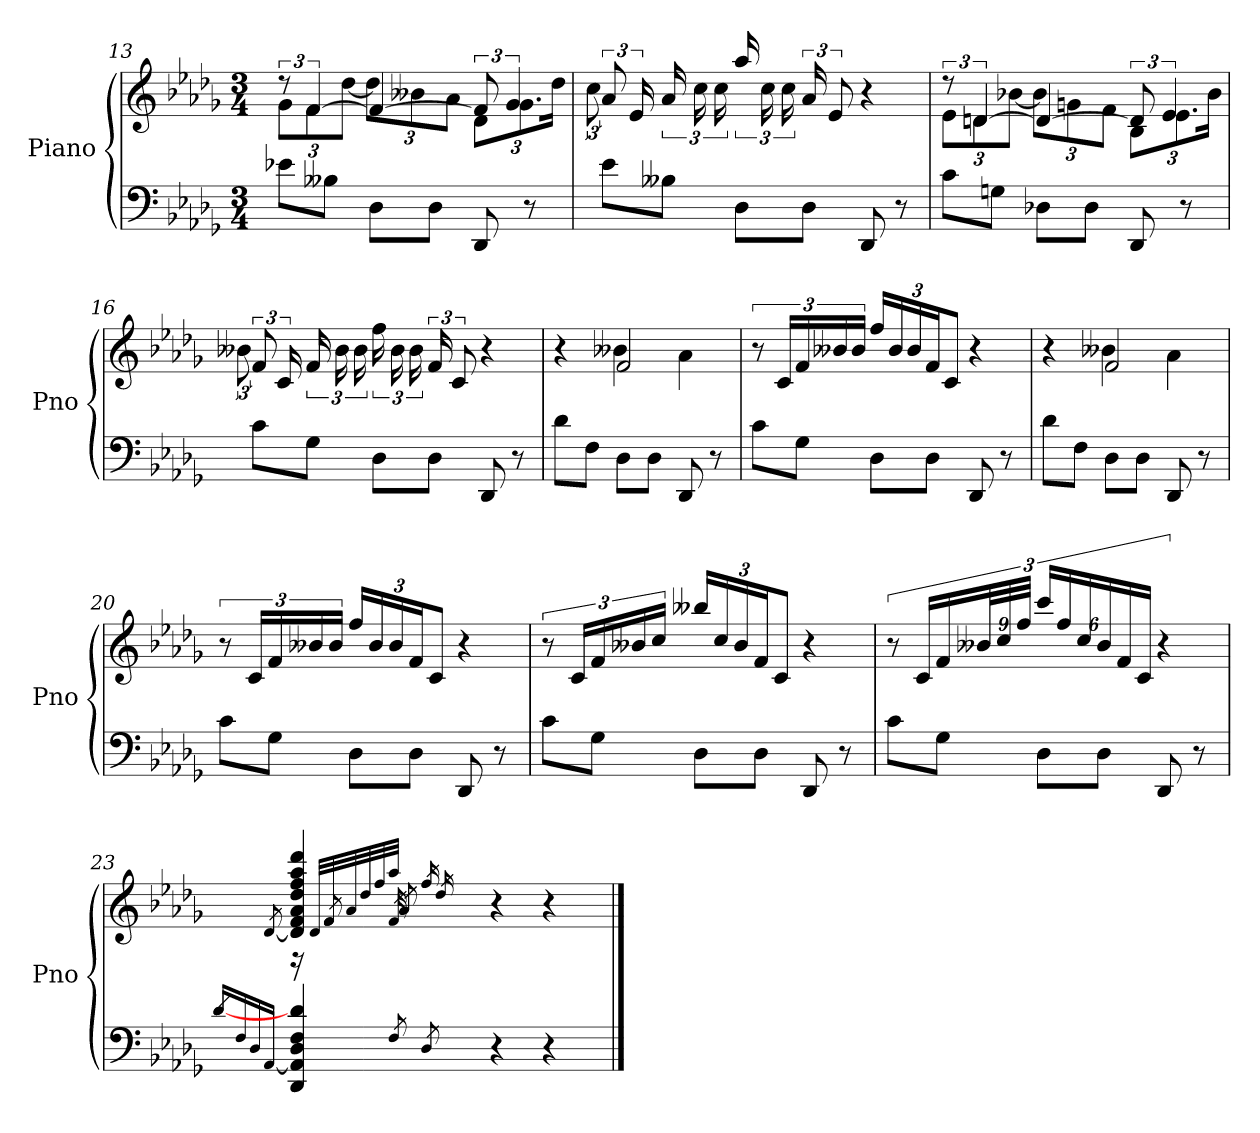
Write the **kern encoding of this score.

**kern	**kern
*part1	*part1
*staff2	*staff1
*I"Piano	*
*I'Pno	*
*clefF4	*clefG2
*k[b-e-a-d-g-]	*k[b-e-a-d-g-]
*D-:	*D-:
*M3/4	*M3/4
=13	=13
*	*^
8e-XL	12r	12g-L
.	[6f	12f
8B--XJ	.	.
.	.	[12dd-J
8D-L	4f_	12dd-L]
.	.	12b--X
8D-J	.	.
.	.	12a-J
8DD-	12f]	12d-L
.	6g-	12.g-
8r	.	.
.	.	24dd-Jk
=14	=14	=14
8e-L	12a-	12cc
.	24e-	3%2ryy
8B--XJ	24a-	.
.	24cc	.
.	24cc	.
8D-L	24aa-/	.
.	24cc	.
.	24cc	.
8D-J	24a-	.
.	12e-	.
8DD-	4r	.
8r	.	.
=15	=15	=15
8cL	12r	12e-L
.	[6dn	12dn
8GnJ	.	.
.	.	[12b-XJ
8D-XL	4d_	12b-L]
.	.	12gn
8D-J	.	.
.	.	12fJ
8DD-	12dn]	12B-L
.	6e-	12.e-
8r	.	.
.	.	24b-Jk
=16	=16	=16
8cL	12f	12b--X
.	24c	3%2ryy
8G-J	24f	.
.	24b--	.
.	24b--	.
8D-L	24ff	.
.	24b--	.
.	24b--	.
8D-J	24f	.
.	12c	.
8DD-	4r	.
8r	.	.
=17	=17	=17
8d-L	4r	4ryy
8FJ	.	.
8D-L	2f	4b--X
8D-J	.	.
8DD-	.	4a-
8r	.	.
*	*v	*v
=18	=18
8cL	12r
.	24cLL
8G-J	24f
.	24b--X
.	24b--JJ
8D-L	24ffLL
.	24b--
.	24b--
8D-J	24fJ
.	12cJ
8DD-	4r
8r	.
=19	=19
*	*^
8d-L	4r	4ryy
8FJ	.	.
8D-L	2f	4b--X
8D-J	.	.
8DD-	.	4a-
8r	.	.
*	*v	*v
=20	=20
8cL	12r
.	24cLL
8G-J	24f
.	24b--X
.	24b--JJ
8D-L	24ffLL
.	24b--
.	24b--
8D-J	24fJ
.	12cJ
8DD-	4r
8r	.
=21	=21
8cL	12r
.	24cLL
8G-J	24f
.	24b--X
.	24ccJJ
8D-L	24bb--X/LL
.	24cc
.	24b--
8D-J	24fJ
.	12cJ
8DD-	4r
8r	.
=22	=22
8cL	12r
.	24cLL
8G-J	24f
.	36b--XL
.	36cc
.	36ffJJJ
8D-L	24ccc/LL
.	24ff
.	24cc
8D-J	24b--
.	24f
.	24cJJ
8DD-	4r
8r	.
=23	=23
*	*^
*	*	*^
*	*	*	*^
*	*	*	*	*^
*	*	*	*	*	*^
.	.	.	.	.	.	16qr
.	.	.	.	.	.	32qd-LLL
.	.	.	.	.	.	32qf
16qd-LL	.	.	.	.	.	32qa-
16qF	.	16qryy	.	8qryy	.	32qdd-
*^	*	*	*	*	*	*
*	*^	*	*	*	*	*	*
16qD-	8qryy	16qryy	.	[8qf	8qryy	32qryy	8qryy	32qff
*	*	*^	*	*	*	*	*	*
[16qAA-JJ	[8qD-	[8qF	[4qd-	[8qd-	32qf_	[8qa-	[16qdd-	[16qff	[32qaa-JJJ
4DD-] 4AA-] 4D-] 4F] 4d]	2.ryy	2.ryy	2.ryy	4d-] 4f] 4a-] 4dd-] 4ff] 4aa-] 4ddd-	2.ryy	2.ryy	2.ryy	2.ryy	2.ryy
4r	.	.	.	4r	.	.	.	.	.
4r	.	.	.	4r	.	.	.	.	.
*v	*v	*v	*v	*	*	*	*	*	*
*	*v	*v	*v	*v	*v	*v
==	==
*-	*-
